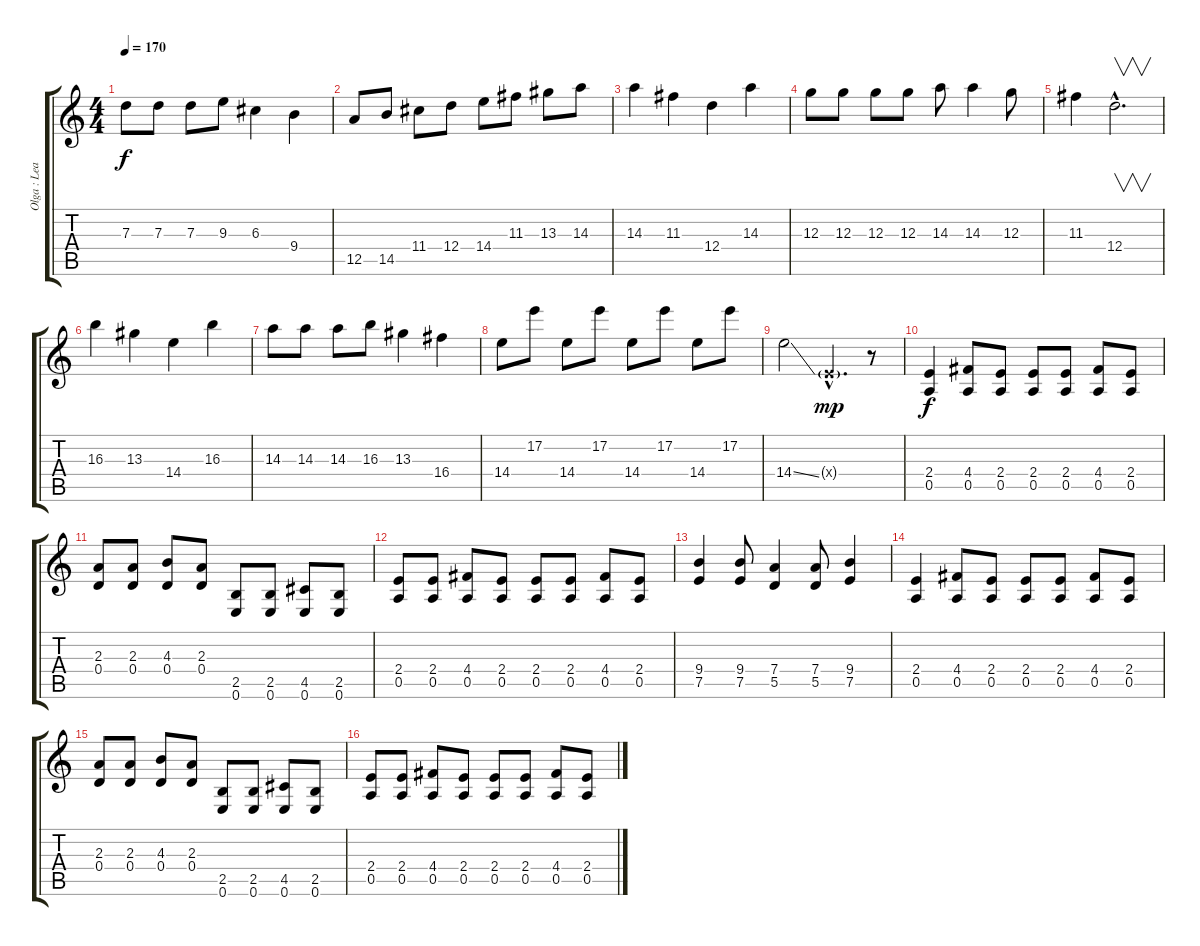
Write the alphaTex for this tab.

\track ("Olga : Lead Guitar" "Olga : Lea") {instrument overdrivenguitar}
\staff {score tabs}
\tuning (E4 B3 G3 D3 A2 E2) {hide}
\ts (4 4)
\tempo 170
\clef g2
\ks c
7.3.8{dy f instrument overdrivenguitar} 7.3.8 7.3.8 9.3.8 6.3.4 9.4.4 |
12.5.8{instrument overdrivenguitar} 14.5.8 11.4.8 12.4.8 14.4.8 11.3.8 13.3.8 14.3.8 |
14.3.4{instrument overdrivenguitar} 11.3.4 12.4.4 14.3.4 |
12.3.8{instrument overdrivenguitar} 12.3.8 12.3.8 12.3.8 14.3.8 14.3.4 12.3.8 |
11.3.4{instrument overdrivenguitar} 12.4{hac}.2{v d} |
16.3.4{instrument overdrivenguitar} 13.3.4 14.4.4 16.3.4 |
14.3.8{instrument overdrivenguitar} 14.3.8 14.3.8 16.3.8 13.3.4 16.4.4 |
14.4.8{instrument overdrivenguitar} 17.2.8 14.4.8 17.2.8 14.4.8 17.2.8 14.4.8 17.2.8 |
14.4{ss}.2{instrument overdrivenguitar} 2.4{g hac x}.4{d dy mp} r.8 |
(2.4 0.5).4{dy f} (4.4 0.5).8{instrument electricguitarmuted} (2.4 0.5).8 (2.4 0.5).8 (2.4 0.5).8 (4.4 0.5).8 (2.4 0.5).8 |
(2.3 0.4).8{instrument electricguitarmuted} (2.3 0.4).8 (4.3 0.4).8 (2.3 0.4).8 (2.5 0.6).8 (2.5 0.6).8 (4.5 0.6).8 (2.5 0.6).8 |
(2.4 0.5).8{instrument electricguitarmuted} (2.4 0.5).8 (4.4 0.5).8 (2.4 0.5).8 (2.4 0.5).8 (2.4 0.5).8 (4.4 0.5).8 (2.4 0.5).8 |
(9.4 7.5).4{instrument overdrivenguitar} (9.4 7.5).8 (7.4 5.5).4 (7.4 5.5).8 (9.4 7.5).4 |
(2.4 0.5).4 (4.4 0.5).8{instrument electricguitarmuted} (2.4 0.5).8 (2.4 0.5).8 (2.4 0.5).8 (4.4 0.5).8 (2.4 0.5).8 |
(2.3 0.4).8{instrument electricguitarmuted} (2.3 0.4).8 (4.3 0.4).8 (2.3 0.4).8 (2.5 0.6).8 (2.5 0.6).8 (4.5 0.6).8 (2.5 0.6).8 |
(2.4 0.5).8{instrument electricguitarmuted} (2.4 0.5).8 (4.4 0.5).8 (2.4 0.5).8 (2.4 0.5).8 (2.4 0.5).8 (4.4 0.5).8 (2.4 0.5).8
